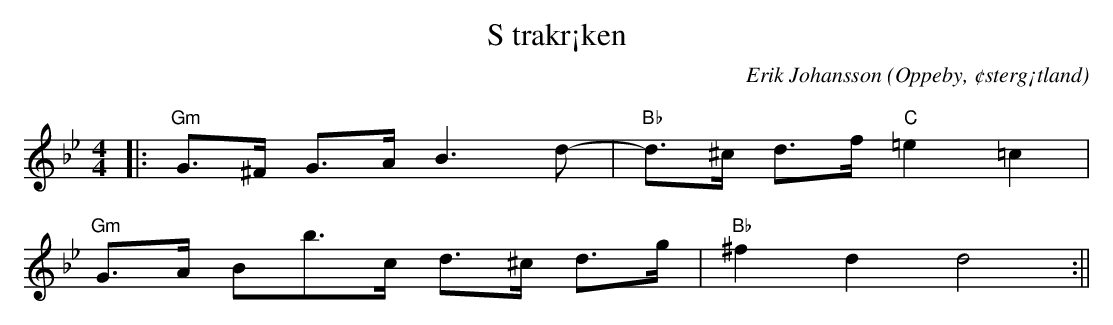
X:1
T:S trakr¡ken
C:Erik Johansson
O:Oppeby, ¢sterg¡tland
Q:130
M:4/4
L:1/8
K:Gm
|:"Gm"G>^F G>A B3 d-|"Bb" d>^c d>f"C" =e2 =c2|
  "Gm"G>A Bb>c d>^c d>g|"Bb" ^f2 d2 d4 :||
